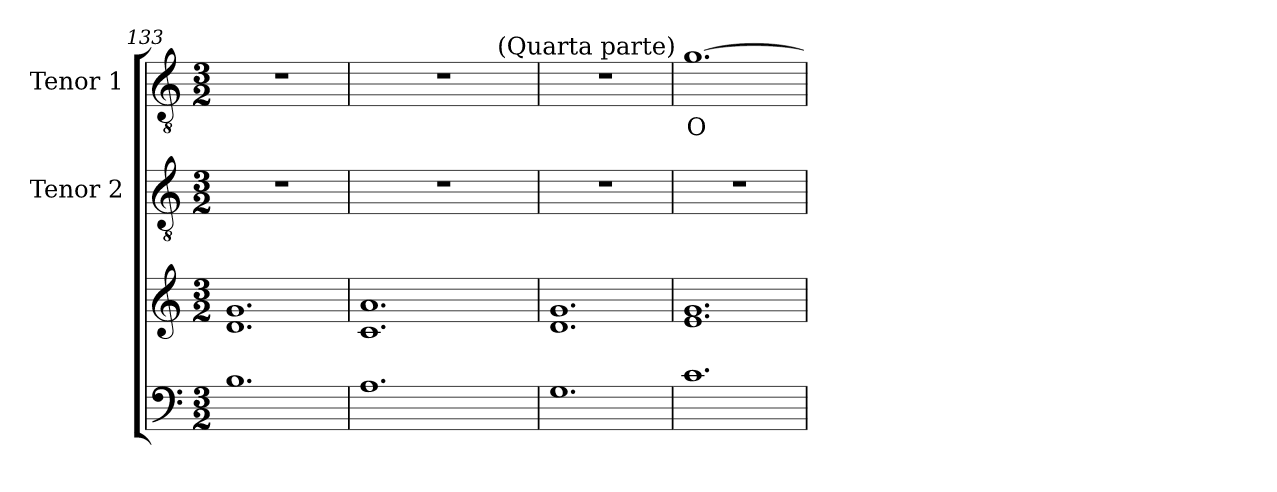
**kern	**kern	**kern	**kern	**text
*part3	*part3	*part2	*part1	*part1
*staff4	*staff3	*staff2	*staff1	*staff1
*	*	*I"Tenor 2	*I"Tenor 1	*
*	*	*I'T 2	*I'T 1	*
*clefF4	*clefG2	*clefGv2	*clefGv2	*
*k[]	*k[]	*k[]	*k[]	*
*C:	*C:	*C:	*C:	*
*M3/2	*M3/2	*M3/2	*M3/2	*
=133	=133	=133	=133	=133
1.B	1.d 1.g	1.r	1.r	.
=134	=134	=134	=134	=134
*	*	*	*^	*
1.A	1.c 1.a	1.r	1.r	1ryy	.
.	.	.	.	4ryy	.
!	!	!	!	!LO:TX:a:t=(Quarta parte)	!
.	.	.	.	4ryy	.
*	*	*	*v	*v	*
=135	=135	=135	=135	=135
1.G	1.d 1.g	1.r	1.r	.
!!LO:LB:g=z
=136	=136	=136	=136	=136
1.c	1.e 1.g	1.r	[1.g	O
=	=	=	=	=
*-	*-	*-	*-	*-
